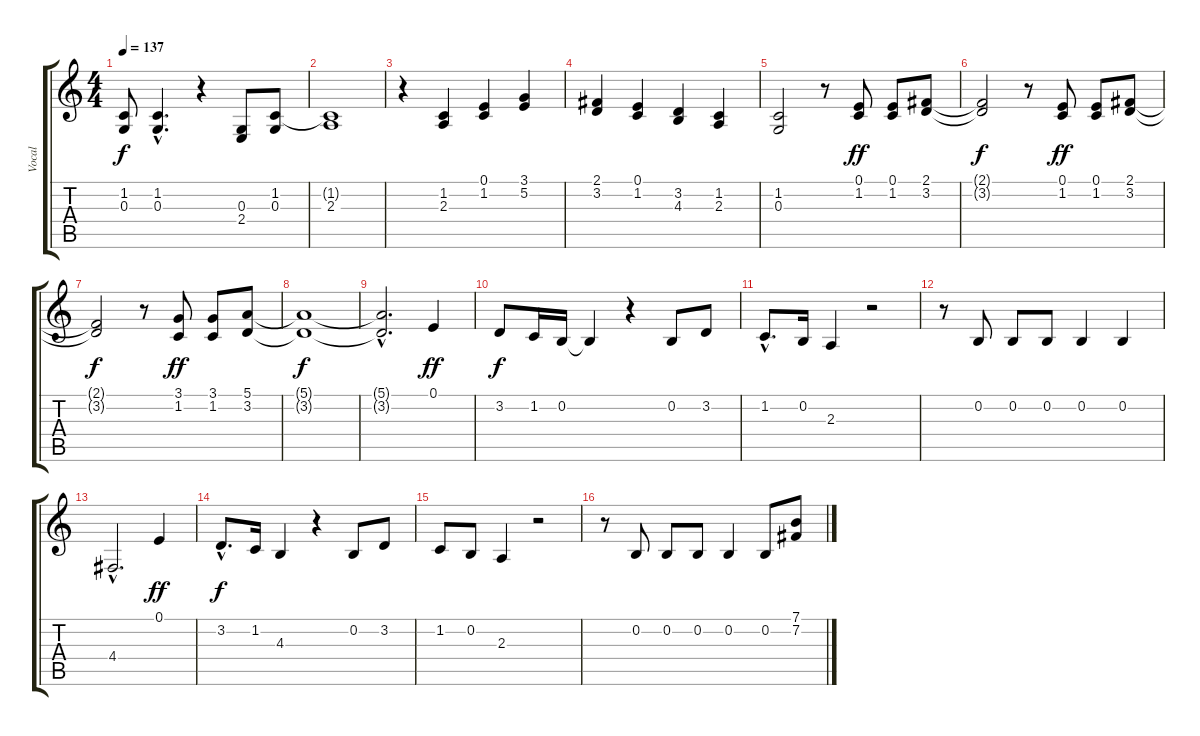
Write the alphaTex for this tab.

\track ("Vocal" "Vocal") {instrument englishhorn}
\staff {score tabs}
\tuning (E4 B3 G3 D3 A2 E2) {hide}
\ts (4 4)
\tempo 137
\clef g2
\ks c
(1.2 0.3).8{dy f} (1.2{hac} 0.3{hac}).4{d} r.4 (0.3 2.4).8 (1.2 0.3).8 |
(1.2{t} 2.3).1 |
r.4 (1.2 2.3).4 (0.1 1.2).4 (3.1 5.2).4 |
(2.1 3.2).4 (0.1 1.2).4 (3.2 4.3).4 (1.2 2.3).4 |
(1.2 0.3).2 r.8 (0.1 1.2).8{dy ff} (0.1 1.2).8 (2.1 3.2).8 |
(2.1{t} 3.2{t}).2{dy f} r.8 (0.1 1.2).8{dy ff} (0.1 1.2).8 (2.1 3.2).8 |
(2.1{t} 3.2{t}).2{dy f} r.8 (3.1 1.2).8{dy ff} (3.1 1.2).8 (5.1 3.2).8 |
(5.1{t} 3.2{t}).1{dy f} |
(5.1{hac t} 3.2{hac t}).2{d} 0.1.4{dy ff} |
3.2.8{dy f} 1.2.16 0.2.16 0.2{t}.4 r.4 0.2.8 3.2.8 |
1.2{hac}.8{d} 0.2.16 2.3.4 r.2 |
r.8 0.2.8 0.2.8 0.2.8 0.2.4 0.2.4 |
4.4{hac}.2{d} 0.1.4{dy ff} |
3.2{hac}.8{d dy f} 1.2.16 4.3.4 r.4 0.2.8 3.2.8 |
1.2.8 0.2.8 2.3.4 r.2 |
r.8 0.2.8 0.2.8 0.2.8 0.2.4 0.2.8 (7.1 7.2).8
